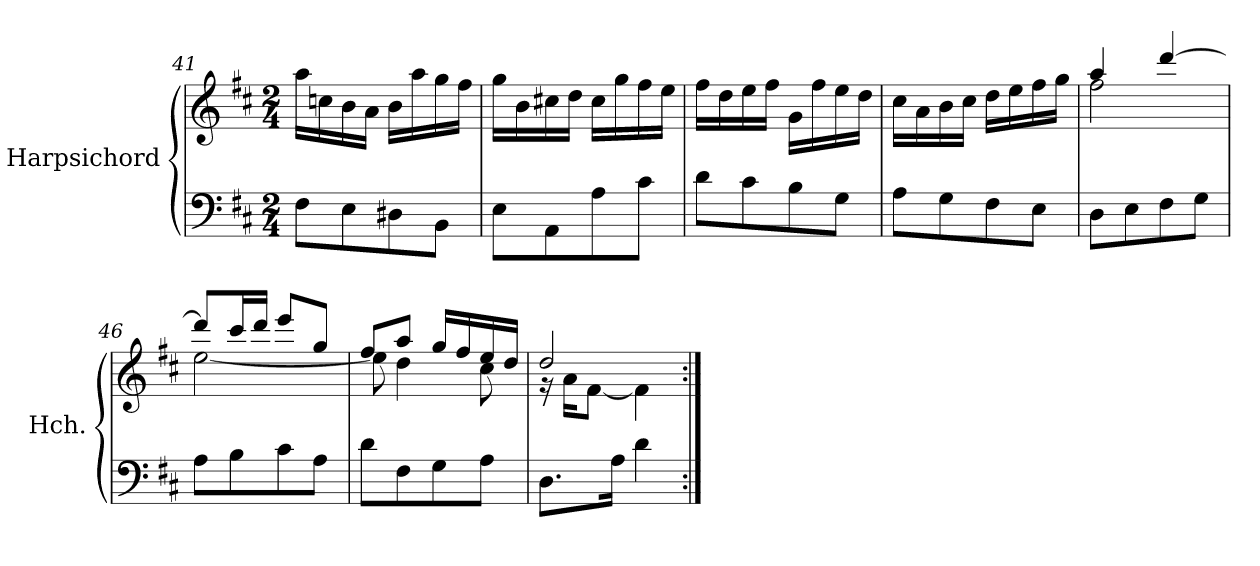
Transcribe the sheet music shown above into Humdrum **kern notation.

**kern	**kern
*part1	*part1
*staff2	*staff1
*I"Harpsichord	*
*I'Hch.	*
*clefF4	*clefG2
*k[f#c#]	*k[f#c#]
*M2/4	*M2/4
=41	=41
8F#\L	16aa\LL
.	16ccn\
8E\	16b\
.	16a\JJ
8D#X\	16b\LL
.	16aa\
8BB\J	16gg\
.	16ff#\JJ
!!LO:LB:g=z
=42	=42
8E\L	16gg\LL
.	16b\
8AA\	16cc#X\
.	16dd\JJ
8A\	16cc#\LL
.	16gg\
8c#\J	16ff#\
.	16ee\JJ
=43	=43
8d\L	16ff#\LL
.	16dd\
8c#\	16ee\
.	16ff#\JJ
8B\	16g\LL
.	16ff#\
8G\J	16ee\
.	16dd\JJ
=44	=44
8A\L	16cc#\LL
.	16a\
8G\	16b\
.	16cc#\JJ
8F#\	16dd\LL
.	16ee\
8E\J	16ff#\
.	16gg\JJ
=45	=45
*	*^
8D\L	4aa/	2ff#\
8E\	.	.
8F#\	[4ddd/	.
8G\J	.	.
=46	=46	=46
8A\L	8ddd/L]	[2ee\
8B\	16ccc#/L	.
.	16ddd/JJ	.
8c#\	8eee/L	.
8A\J	8gg/J	.
=47	=47	=47
8d\L	8ff#/L	8ee\]
8F#\	8aa/J	4dd\
8G\	16gg/LL	.
.	16ff#/	.
8A\J	16ee/	8cc#\
.	16dd/JJ	.
=48	=48	=48
8.D\L	2dd/	16r
.	.	16a\KL
.	.	[8f#\J
16A\Jk	.	.
4d\	.	4f#\]
*	*v	*v
=:|!	=:|!
*-	*-
